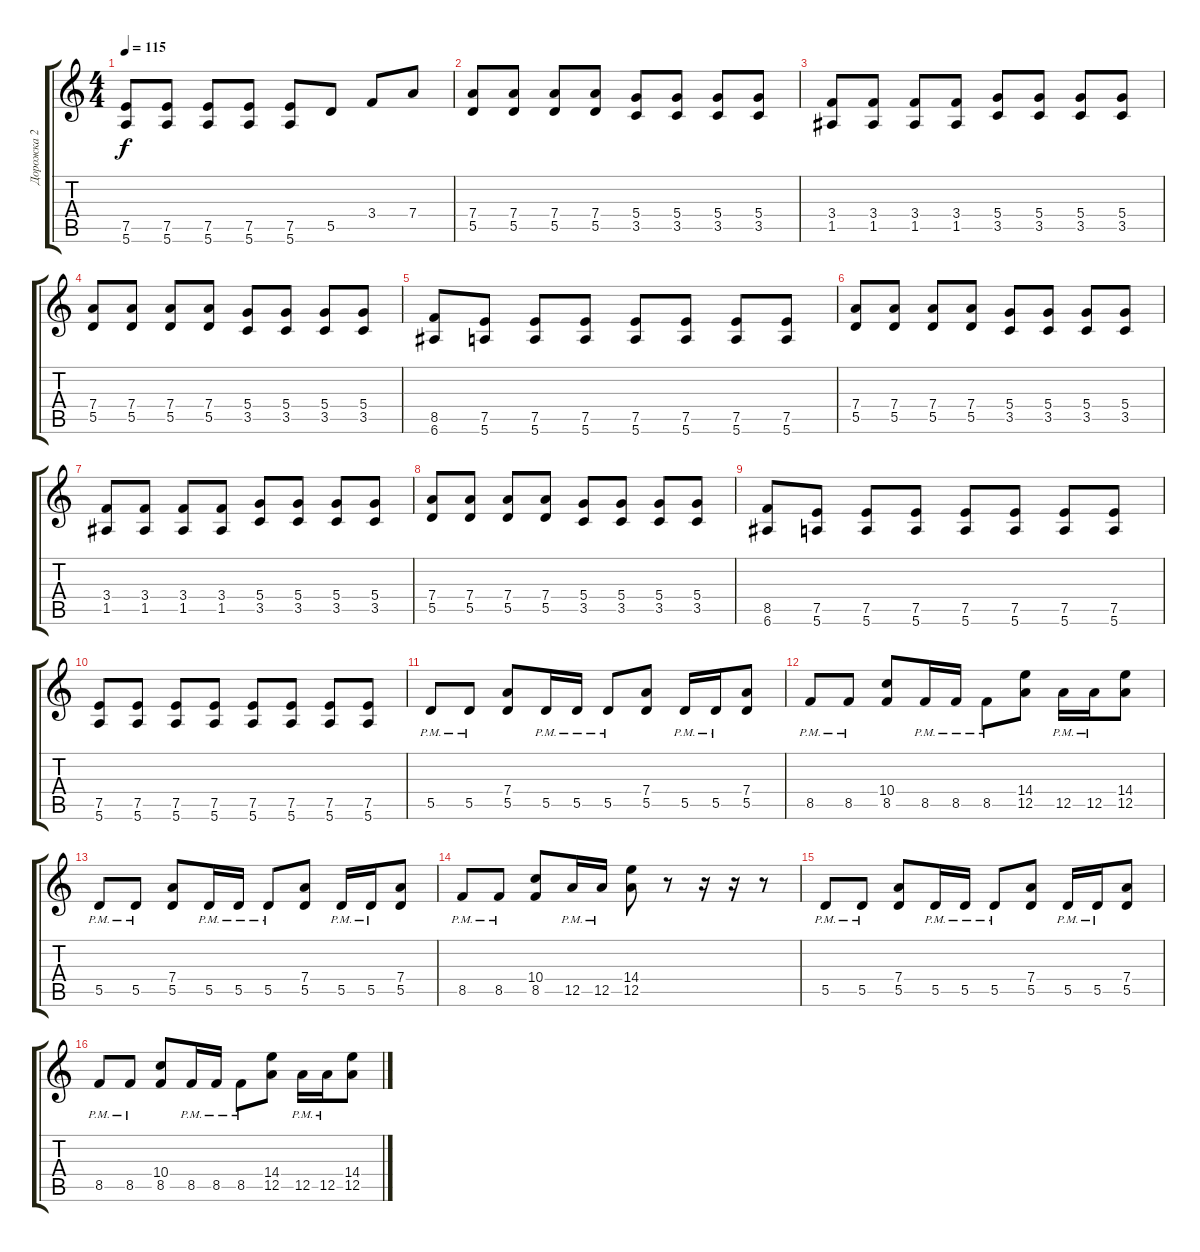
\track ("Дорожка 2" "Дорожка 2") {instrument distortionguitar}
\staff {score tabs}
\tuning (E4 B3 G3 D3 A2 E2) {hide}
\ts (4 4)
\tempo 115
\clef g2
\ks c
(7.5 5.6).8{dy f} (7.5 5.6).8 (7.5 5.6).8 (7.5 5.6).8 (7.5 5.6).8 5.5.8 3.4.8 7.4.8 |
(7.4 5.5).8 (7.4 5.5).8 (7.4 5.5).8 (7.4 5.5).8 (5.4 3.5).8 (5.4 3.5).8 (5.4 3.5).8 (5.4 3.5).8 |
(3.4 1.5).8 (3.4 1.5).8 (3.4 1.5).8 (3.4 1.5).8 (5.4 3.5).8 (5.4 3.5).8 (5.4 3.5).8 (5.4 3.5).8 |
(7.4 5.5).8 (7.4 5.5).8 (7.4 5.5).8 (7.4 5.5).8 (5.4 3.5).8 (5.4 3.5).8 (5.4 3.5).8 (5.4 3.5).8 |
(8.5 6.6).8 (7.5 5.6).8 (7.5 5.6).8 (7.5 5.6).8 (7.5 5.6).8 (7.5 5.6).8 (7.5 5.6).8 (7.5 5.6).8 |
(7.4 5.5).8 (7.4 5.5).8 (7.4 5.5).8 (7.4 5.5).8 (5.4 3.5).8 (5.4 3.5).8 (5.4 3.5).8 (5.4 3.5).8 |
(3.4 1.5).8 (3.4 1.5).8 (3.4 1.5).8 (3.4 1.5).8 (5.4 3.5).8 (5.4 3.5).8 (5.4 3.5).8 (5.4 3.5).8 |
(7.4 5.5).8 (7.4 5.5).8 (7.4 5.5).8 (7.4 5.5).8 (5.4 3.5).8 (5.4 3.5).8 (5.4 3.5).8 (5.4 3.5).8 |
(8.5 6.6).8 (7.5 5.6).8 (7.5 5.6).8 (7.5 5.6).8 (7.5 5.6).8 (7.5 5.6).8 (7.5 5.6).8 (7.5 5.6).8 |
(7.5 5.6).8 (7.5 5.6).8 (7.5 5.6).8 (7.5 5.6).8 (7.5 5.6).8 (7.5 5.6).8 (7.5 5.6).8 (7.5 5.6).8 |
5.5{pm}.8 5.5{pm}.8 (7.4 5.5).8 5.5{pm}.16 5.5{pm}.16 5.5{pm}.8 (7.4 5.5).8 5.5{pm}.16 5.5{pm}.16 (7.4 5.5).8 |
8.5{pm}.8 8.5{pm}.8 (10.4 8.5).8 8.5{pm}.16 8.5{pm}.16 8.5{pm}.8 (14.4 12.5).8 12.5{pm}.16 12.5{pm}.16 (14.4 12.5).8 |
5.5{pm}.8 5.5{pm}.8 (7.4 5.5).8 5.5{pm}.16 5.5{pm}.16 5.5{pm}.8 (7.4 5.5).8 5.5{pm}.16 5.5{pm}.16 (7.4 5.5).8 |
8.5{pm}.8 8.5{pm}.8 (10.4 8.5).8 12.5{pm}.16 12.5{pm}.16 (14.4 12.5).8 r.8 r.16 r.16 r.8 |
5.5{pm}.8 5.5{pm}.8 (7.4 5.5).8 5.5{pm}.16 5.5{pm}.16 5.5{pm}.8 (7.4 5.5).8 5.5{pm}.16 5.5{pm}.16 (7.4 5.5).8 |
8.5{pm}.8 8.5{pm}.8 (10.4 8.5).8 8.5{pm}.16 8.5{pm}.16 8.5{pm}.8 (14.4 12.5).8 12.5{pm}.16 12.5{pm}.16 (14.4 12.5).8
